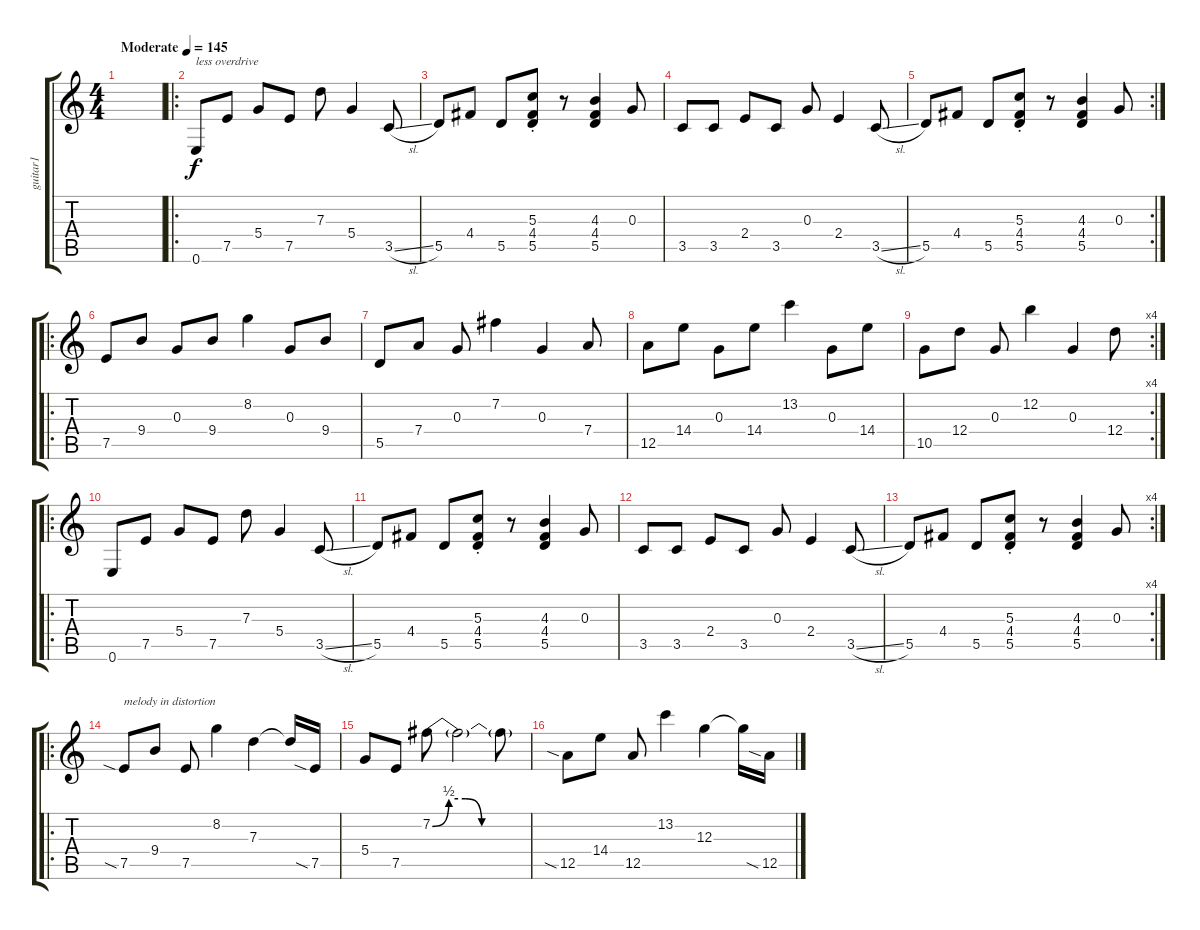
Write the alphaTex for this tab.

\track ("guitar1" "guitar1") {instrument acousticguitarsteel}
\staff {score tabs}
\tuning (E4 B3 G3 D3 A2 E2) {hide}
\ts (4 4)
\tempo (145 "Moderate")
\clef g2
\ks c
|
\ro
0.6.8{txt "less overdrive"} 7.5.8 5.4.8 7.5.8 7.3.8 5.4.4 3.5{sl}.8 |
5.5.8 4.4.8 5.5.8 (5.3{st} 4.4 5.5).8 r.8 (4.3 4.4 5.5).4 0.3.8 |
3.5.8 3.5.8 2.4.8 3.5.8 0.3.8 2.4.4 3.5{sl}.8 |
\rc 2
5.5.8 4.4.8 5.5.8 (5.3{st} 4.4 5.5).8 r.8 (4.3 4.4 5.5).4 0.3.8 |
\ro
7.5.8 9.4.8 0.3.8 9.4.8 8.2.4 0.3.8 9.4.8 |
5.5.8 7.4.8 0.3.8 7.2.4 0.3.4 7.4.8 |
12.5.8 14.4.8 0.3.8 14.4.8 13.2.4 0.3.8 14.4.8 |
\rc 4
10.5.8 12.4.8 0.3.8 12.2.4 0.3.4 12.4.8 |
\ro
0.6.8 7.5.8 5.4.8 7.5.8 7.3.8 5.4.4 3.5{sl}.8 |
5.5.8 4.4.8 5.5.8 (5.3{st} 4.4 5.5).8 r.8 (4.3 4.4 5.5).4 0.3.8 |
3.5.8 3.5.8 2.4.8 3.5.8 0.3.8 2.4.4 3.5{sl}.8 |
\rc 4
5.5.8 4.4.8 5.5.8 (5.3{st} 4.4 5.5).8 r.8 (4.3 4.4 5.5).4 0.3.8 |
\ro
7.5{sia}.8{txt "melody in distortion"} 9.4.8 7.5.8 8.2.4 7.3.4 7.3{t}.16 7.5{sia}.16 |
5.4.8 7.5.8 7.2{be (custom 0 0 10 2 20 2 30 0 60 0)}.8 7.2{t}.2 7.2{t}.8 |
12.5{sia}.8 14.4.8 12.5.8 13.2.4 12.3.4 12.3{t}.16 12.5{sia}.16
